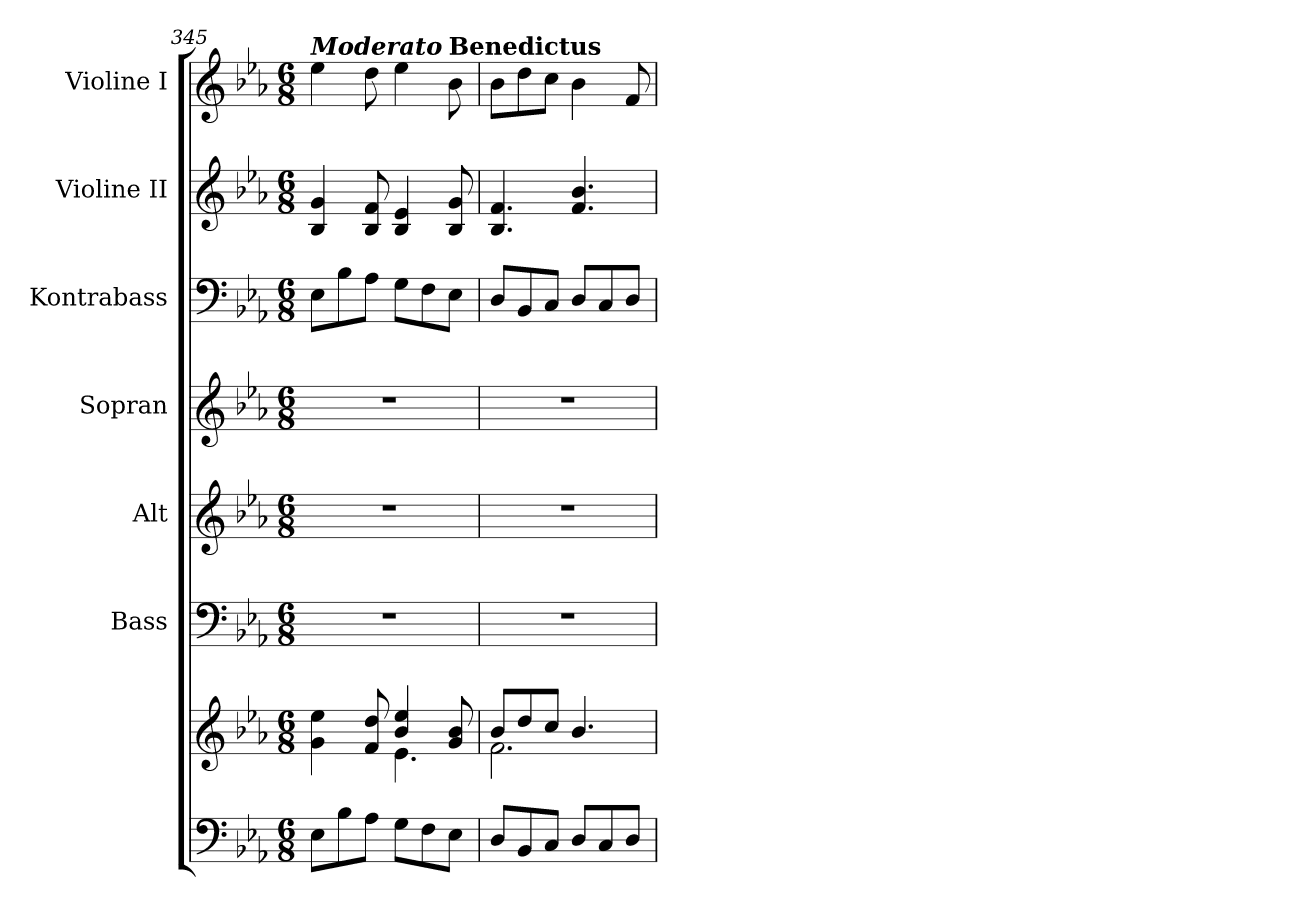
**kern	**kern	**kern	**kern	**kern	**kern	**kern	**kern
*part7	*part7	*part6	*part5	*part4	*part3	*part2	*part1
*staff8	*staff7	*staff6	*staff5	*staff4	*staff3	*staff2	*staff1
*	*	*I"Bass	*I"Alt	*I"Sopran	*I"Kontrabass	*I"Violine II	*I"Violine I
*	*	*I'B.	*I'A.	*I'S.	*I'Kb.	*I'Vl. II	*I'Vl. I
!!LO:LB:g=z
*clefF4	*clefG2	*clefF4	*clefG2	*clefG2	*clefF4	*clefG2	*clefG2
*	*	*	*	*	*ITrd7c12	*	*
*k[b-e-a-]	*k[b-e-a-]	*k[b-e-a-]	*k[b-e-a-]	*k[b-e-a-]	*k[b-e-a-]	*k[b-e-a-]	*k[b-e-a-]
*E-:	*E-:	*E-:	*E-:	*E-:	*E-:	*E-:	*E-:
*M6/8	*M6/8	*M6/8	*M6/8	*M6/8	*M6/8	*M6/8	*M6/8
=345	=345	=345	=345	=345	=345	=345	=345
*	*^	*	*	*	*	*	*
!	!	!	!	!	!	!	!	!LO:TX:a:Bi:t=Moderato
8E-\L	4g\ 4ee-\	4.ryy	2.r	2.r	2.r	8EE-\L	4B-/ 4g/	4ee-\
8B-\	.	.	.	.	.	8BB-\	.	.
8A-\J	8f/ 8dd/	.	.	.	.	8AA-\J	8B-/ 8f/	8dd\
8G\L	4b-/ 4ee-/	4.e-\	.	.	.	8GG\L	4B-/ 4e-/	4ee-\
8F\	.	.	.	.	.	8FF\	.	.
!	!	!	!	!	!	!	!	!LO:TX:a:B:t=Benedictus
8E-\J	8g/ 8b-/	.	.	.	.	8EE-\J	8B-/ 8g/	8b-\
=346	=346	=346	=346	=346	=346	=346	=346	=346
8D/L	8b-/L	2.f\	2.r	2.r	2.r	8DD/L	4.B-/ 4.f/	8b-\L
8BB-/	8dd/	.	.	.	.	8BBB-/	.	8dd\
8C/J	8cc/J	.	.	.	.	8CC/J	.	8cc\J
8D/L	4.b-/	.	.	.	.	8DD/L	4.f/ 4.b-/	4b-\
8C/	.	.	.	.	.	8CC/	.	.
8D/J	.	.	.	.	.	8DD/J	.	8f/
*	*v	*v	*	*	*	*	*	*
=	=	=	=	=	=	=	=
*-	*-	*-	*-	*-	*-	*-	*-
